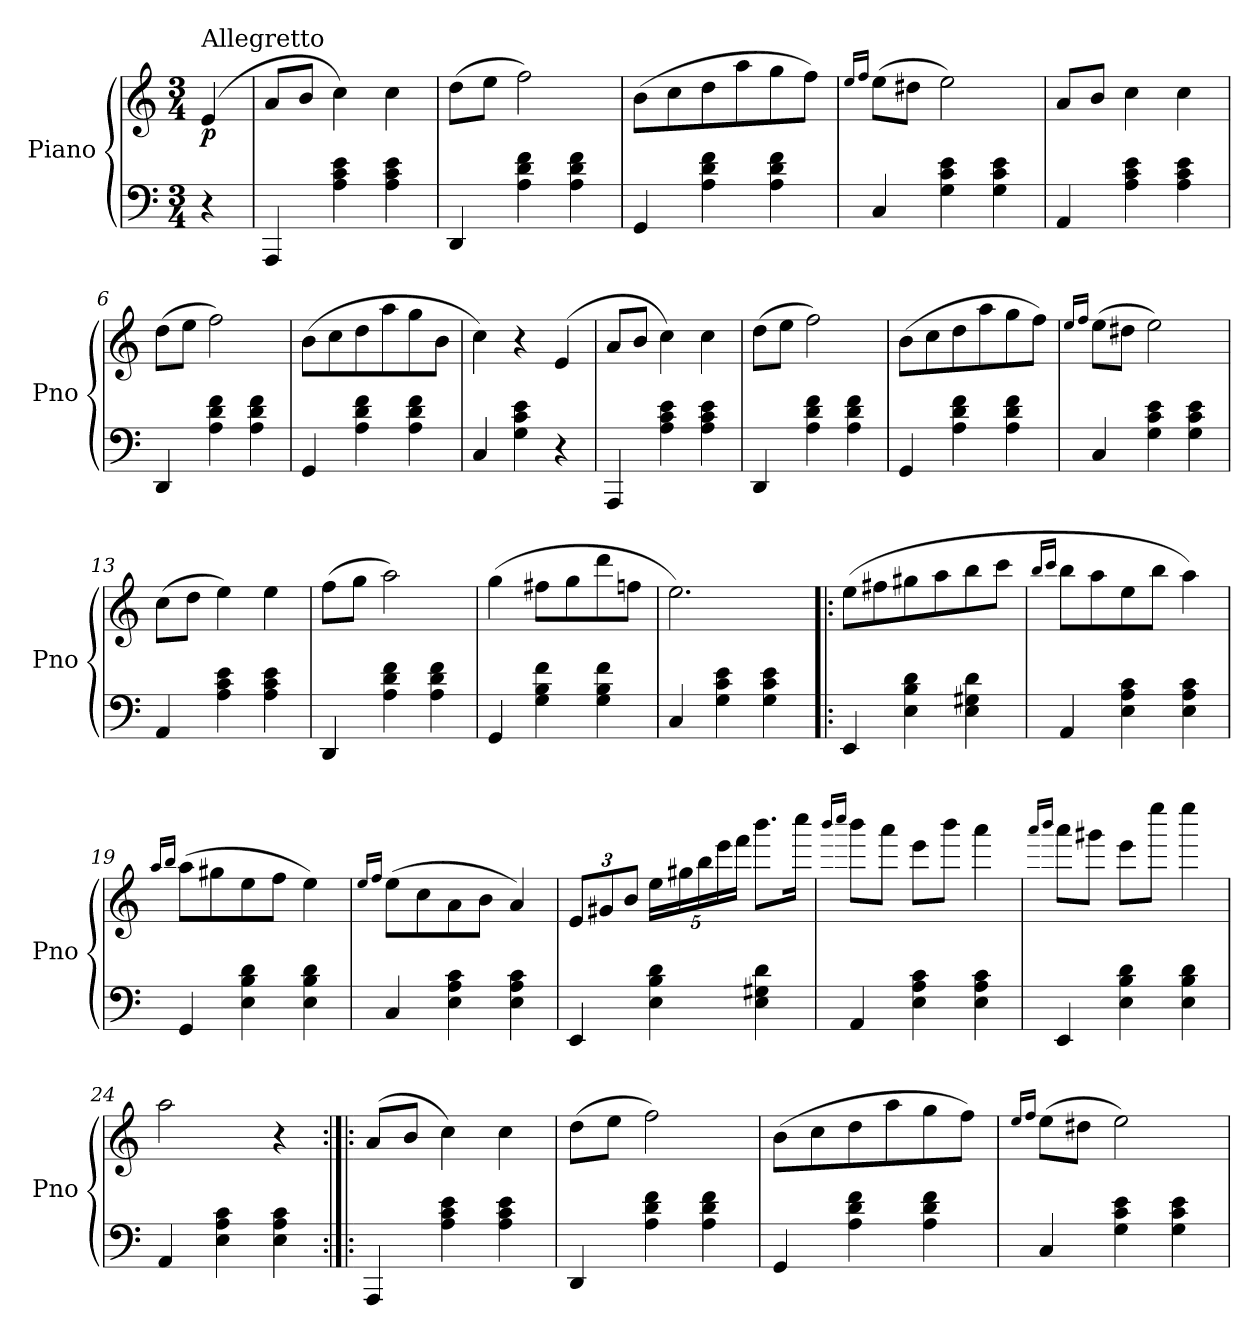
**kern	**kern	**dynam
*part1	*part1	*part1
*staff2	*staff1	*staff1/2
*I"Piano	*	*
*I'Pno	*	*
*clefF4	*clefG2	*
*k[]	*k[]	*
*C:	*C:	*
*M3/4	*M3/4	*
=	=	=
!	!LO:TX:a:t=Allegretto	!
!	!	!LO:DY:b
4r	(4e/	p
=1	=1	=1
4AAA/	8a/L	.
.	8b/J	.
4A\ 4c\ 4e\	4cc\)	.
4A\ 4c\ 4e\	4cc\	.
=2	=2	=2
4DD/	(8dd\L	.
.	8ee\J	.
4A\ 4d\ 4f\	2ff\)	.
4A\ 4d\ 4f\	.	.
=3	=3	=3
4GG/	(8b\L	.
.	8cc\	.
4A\ 4d\ 4f\	8dd\	.
.	8aa\	.
4A\ 4d\ 4f\	8gg\	.
.	8ff\J)	.
=4	=4	=4
.	16qee/LL	.
.	16qff/JJ	.
4C/	(8ee\L	.
.	8dd#X\J	.
4G\ 4c\ 4e\	2ee\)	.
4G\ 4c\ 4e\	.	.
!!LO:LB:g=z
=5	=5	=5
4AA/	8a/L	.
.	8b/J	.
4A\ 4c\ 4e\	4cc\	.
4A\ 4c\ 4e\	4cc\	.
=6	=6	=6
4DD/	(8dd\L	.
.	8ee\J	.
4A\ 4d\ 4f\	2ff\)	.
4A\ 4d\ 4f\	.	.
=7	=7	=7
4GG/	(8b\L	.
.	8cc\	.
4A\ 4d\ 4f\	8dd\	.
.	8aa\	.
4A\ 4d\ 4f\	8gg\	.
.	8b\J	.
=8	=8	=8
4C/	4cc\)	.
4G\ 4c\ 4e\	4r	.
4r	(4e/	.
!!LO:LB:g=z
=9	=9	=9
4AAA/	8a/L	.
.	8b/J	.
4A\ 4c\ 4e\	4cc\)	.
4A\ 4c\ 4e\	4cc\	.
=10	=10	=10
4DD/	(8dd\L	.
.	8ee\J	.
4A\ 4d\ 4f\	2ff\)	.
4A\ 4d\ 4f\	.	.
=11	=11	=11
4GG/	(8b\L	.
.	8cc\	.
4A\ 4d\ 4f\	8dd\	.
.	8aa\	.
4A\ 4d\ 4f\	8gg\	.
.	8ff\J)	.
=12	=12	=12
.	16qee/LL	.
.	16qff/JJ	.
4C/	(8ee\L	.
.	8dd#X\J	.
4G\ 4c\ 4e\	2ee\)	.
4G\ 4c\ 4e\	.	.
!!LO:LB:g=z
=13	=13	=13
4AA/	(8cc\L	.
.	8dd\J	.
4A\ 4c\ 4e\	4ee\)	.
4A\ 4c\ 4e\	4ee\	.
=14	=14	=14
4DD/	(8ff\L	.
.	8gg\J	.
4A\ 4d\ 4f\	2aa\)	.
4A\ 4d\ 4f\	.	.
=15	=15	=15
4GG/	(4gg\	.
4G\ 4B\ 4f\	8ff#X\L	.
.	8gg\	.
4G\ 4B\ 4f\	8ddd\	.
.	8ffn\J	.
=16	=16	=16
4C/	2.ee\)	.
4G\ 4c\ 4e\	.	.
4G\ 4c\ 4e\	.	.
!!LO:LB:g=z
=17!|:	=17!|:	=17!|:
4EE/	(8ee\L	.
.	8ff#X\	.
4E\ 4B\ 4d\	8gg#X\	.
.	8aa\	.
4E\ 4G#X\ 4d\	8bb\	.
.	8ccc\J	.
=18	=18	=18
.	16qbb/LL	.
.	16qccc/JJ	.
4AA/	8bb\L	.
.	8aa\	.
4E\ 4A\ 4c\	8ee\	.
.	8bb\J	.
4E\ 4A\ 4c\	4aa\)	.
=19	=19	=19
.	16qaa/LL	.
.	16qbb/JJ	.
4GG/	(8aa\L	.
.	8gg#X\	.
4E\ 4B\ 4d\	8ee\	.
.	8ff\J	.
4E\ 4B\ 4d\	4ee\)	.
=20	=20	=20
.	16qee/LL	.
.	16qff/JJ	.
4C/	(8ee\L	.
.	8cc\	.
4E\ 4A\ 4c\	8a\	.
.	8b\J	.
4E\ 4A\ 4c\	4a/)	.
!!LO:LB:g=z
=21	=21	=21
*	*Xbrackettup	*
4EE/	12e/L	.
.	12g#X/	.
.	12b/J	.
4E\ 4B\ 4d\	20ee\LL	.
.	20gg#\	.
.	20bb\	.
.	20eee\	.
.	20fff\JJ	.
4E\ 4G#X\ 4d\	8.bbb\L	.
.	16cccc\Jk	.
=22	=22	=22
.	16qbbb/LL	.
.	16qcccc/JJ	.
4AA/	8bbb\L	.
.	8aaa\J	.
4E\ 4A\ 4c\	8eee\L	.
.	8bbb\J	.
4E\ 4A\ 4c\	4aaa\	.
=23	=23	=23
.	16qaaa/LL	.
.	16qbbb/JJ	.
4EE/	8aaa\L	.
.	8ggg#X\J	.
4E\ 4B\ 4d\	8eee\L	.
.	8eeee\J	.
4E\ 4B\ 4d\	4eeee\	.
=24	=24	=24
4AA/	2aa\	.
4E\ 4A\ 4c\	.	.
4E\ 4A\ 4c\	4r	.
!!LO:PB:g=z
=25:|!|:	=25:|!|:	=25:|!|:
4AAA/	(8a/L	.
.	8b/J	.
4A\ 4c\ 4e\	4cc\)	.
4A\ 4c\ 4e\	4cc\	.
=26	=26	=26
4DD/	(8dd\L	.
.	8ee\J	.
4A\ 4d\ 4f\	2ff\)	.
4A\ 4d\ 4f\	.	.
=27	=27	=27
4GG/	(8b\L	.
.	8cc\	.
4A\ 4d\ 4f\	8dd\	.
.	8aa\	.
4A\ 4d\ 4f\	8gg\	.
.	8ff\J)	.
=28	=28	=28
.	16qee/LL	.
.	16qff/JJ	.
4C/	(8ee\L	.
.	8dd#X\J	.
4G\ 4c\ 4e\	2ee\)	.
4G\ 4c\ 4e\	.	.
=	=	=
*-	*-	*-
